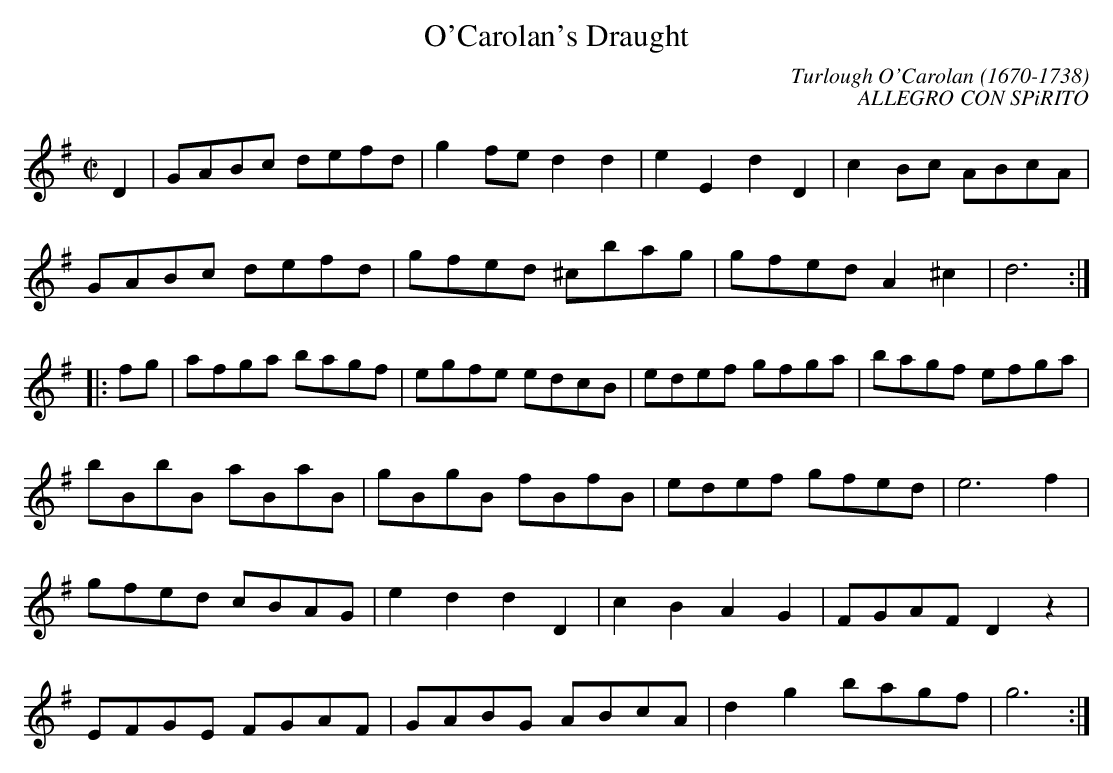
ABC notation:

X:1occ
T:O'Carolan's Draught
C:Turlough O'Carolan (1670-1738)
C:ALLEGRO CON SPiRITO
M:C|
L:1/8
K:G
D2|GABc defd|g2fe d2d2|e2E2d2D2|c2Bc ABcA|
GABc defd|gfed ^cbag|gfed A2^c2|d6:|
|:fg|afga bagf|egfe edcB|edef gfga|bagf efga|
bBbB aBaB|gBgB fBfB|edef gfed|e6f2|
gfed cBAG|e2d2d2D2|c2B2A2G2|FGAF D2z2|
EFGE FGAF|GABG ABcA|d2g2bagf|g6:|
